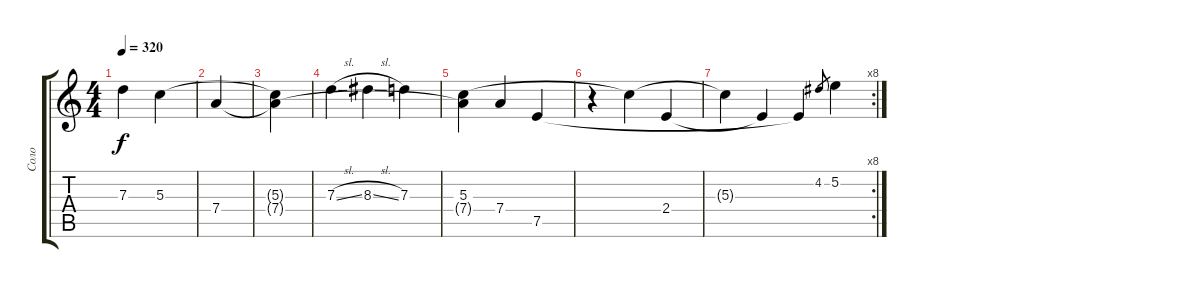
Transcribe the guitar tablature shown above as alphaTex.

\track ("Соло" "Соло") {instrument acousticguitarnylon}
\staff {score tabs}
\tuning (E4 B3 G3 D3 A2 E2) {hide}
\ts (4 4)
\tempo 320
\clef g2
\ks c
7.3{t}.4{dy f} 5.3.4 |
7.4.4 |
(5.3{t} 7.4{t}).4 |
7.3{sl}.4 8.3{sl}.4 7.3.4 |
(5.3 7.4{t}).4 7.4.4 7.5.4 |
r.4 5.3{t}.4 2.4.4 |
\rc 8
5.3{t}.4 2.4{t}.4 7.5{t}.4 4.2.8{gr} 5.2.4
